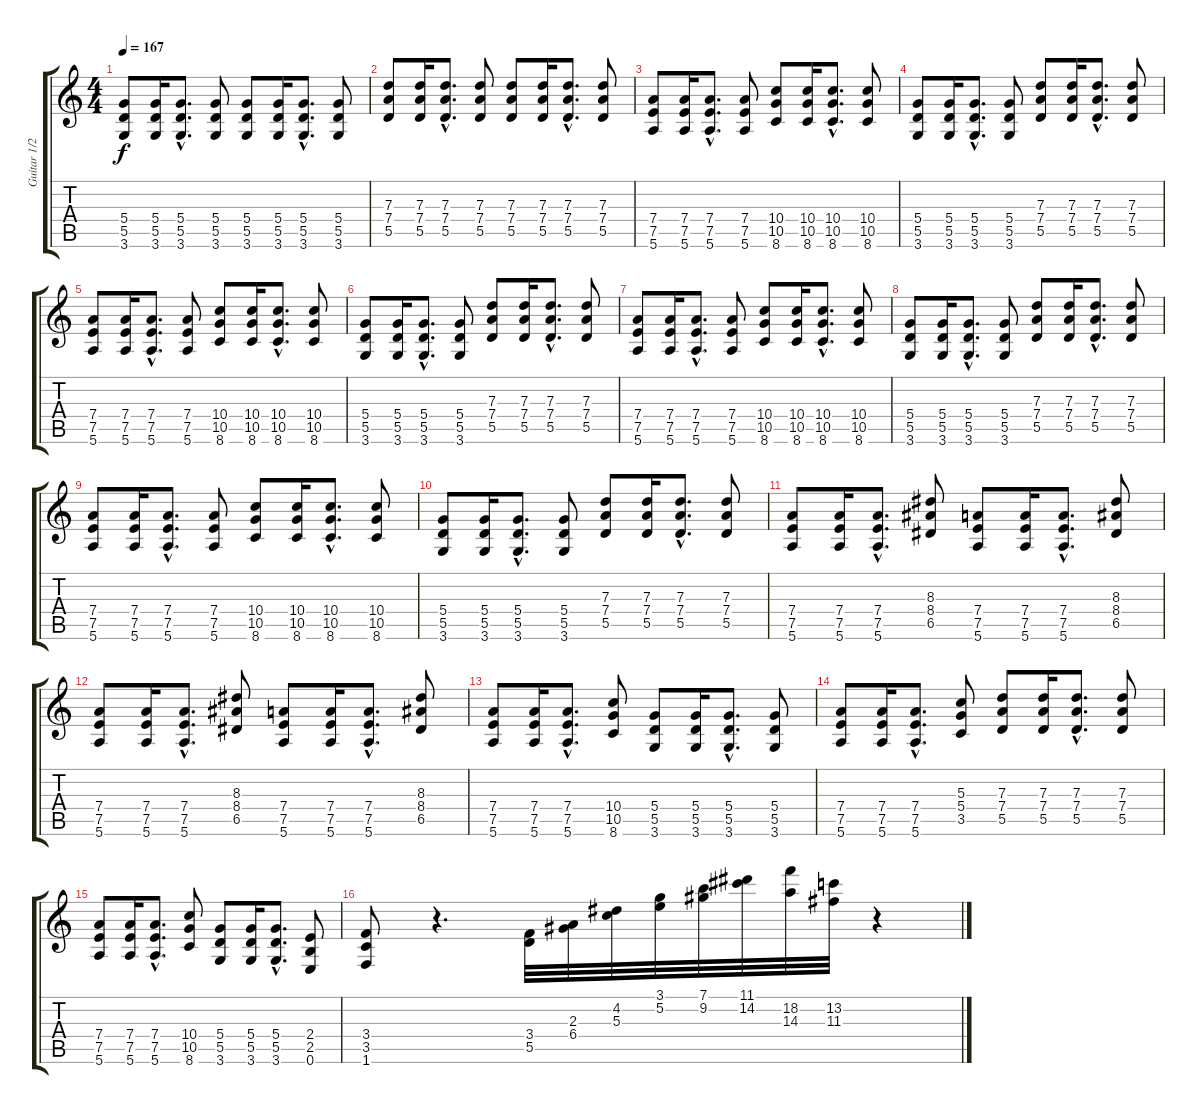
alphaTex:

\track ("Guitar 1/2 - Brett Gurewitz/Greg Hetson" "Guitar 1/2") {instrument distortionguitar}
\staff {score tabs}
\tuning (E4 B3 G3 D3 A2 E2) {hide}
\ts (4 4)
\tempo 167
\clef g2
\ks c
(5.4 5.5 3.6).8{dy f} (5.4 5.5 3.6).16 (5.4{hac} 5.5{hac} 3.6{hac}).8{d} (5.4 5.5 3.6).8 (5.4 5.5 3.6).8 (5.4 5.5 3.6).16 (5.4{hac} 5.5{hac} 3.6{hac}).8{d} (5.4 5.5 3.6).8 |
(7.3 7.4 5.5).8 (7.3 7.4 5.5).16 (7.3{hac} 7.4{hac} 5.5{hac}).8{d} (7.3 7.4 5.5).8 (7.3 7.4 5.5).8 (7.3 7.4 5.5).16 (7.3{hac} 7.4{hac} 5.5{hac}).8{d} (7.3 7.4 5.5).8 |
(7.4 7.5 5.6).8 (7.4 7.5 5.6).16 (7.4{hac} 7.5{hac} 5.6{hac}).8{d} (7.4 7.5 5.6).8 (10.4 10.5 8.6).8 (10.4 10.5 8.6).16 (10.4{hac} 10.5{hac} 8.6{hac}).8{d} (10.4 10.5 8.6).8 |
(5.4 5.5 3.6).8 (5.4 5.5 3.6).16 (5.4{hac} 5.5{hac} 3.6{hac}).8{d} (5.4 5.5 3.6).8 (7.3 7.4 5.5).8 (7.3 7.4 5.5).16 (7.3{hac} 7.4{hac} 5.5{hac}).8{d} (7.3 7.4 5.5).8 |
(7.4 7.5 5.6).8 (7.4 7.5 5.6).16 (7.4{hac} 7.5{hac} 5.6{hac}).8{d} (7.4 7.5 5.6).8 (10.4 10.5 8.6).8 (10.4 10.5 8.6).16 (10.4{hac} 10.5{hac} 8.6{hac}).8{d} (10.4 10.5 8.6).8 |
(5.4 5.5 3.6).8 (5.4 5.5 3.6).16 (5.4{hac} 5.5{hac} 3.6{hac}).8{d} (5.4 5.5 3.6).8 (7.3 7.4 5.5).8 (7.3 7.4 5.5).16 (7.3{hac} 7.4{hac} 5.5{hac}).8{d} (7.3 7.4 5.5).8 |
(7.4 7.5 5.6).8 (7.4 7.5 5.6).16 (7.4{hac} 7.5{hac} 5.6{hac}).8{d} (7.4 7.5 5.6).8 (10.4 10.5 8.6).8 (10.4 10.5 8.6).16 (10.4{hac} 10.5{hac} 8.6{hac}).8{d} (10.4 10.5 8.6).8 |
(5.4 5.5 3.6).8 (5.4 5.5 3.6).16 (5.4{hac} 5.5{hac} 3.6{hac}).8{d} (5.4 5.5 3.6).8 (7.3 7.4 5.5).8 (7.3 7.4 5.5).16 (7.3{hac} 7.4{hac} 5.5{hac}).8{d} (7.3 7.4 5.5).8 |
(7.4 7.5 5.6).8 (7.4 7.5 5.6).16 (7.4{hac} 7.5{hac} 5.6{hac}).8{d} (7.4 7.5 5.6).8 (10.4 10.5 8.6).8 (10.4 10.5 8.6).16 (10.4{hac} 10.5{hac} 8.6{hac}).8{d} (10.4 10.5 8.6).8 |
(5.4 5.5 3.6).8 (5.4 5.5 3.6).16 (5.4{hac} 5.5{hac} 3.6{hac}).8{d} (5.4 5.5 3.6).8 (7.3 7.4 5.5).8 (7.3 7.4 5.5).16 (7.3{hac} 7.4{hac} 5.5{hac}).8{d} (7.3 7.4 5.5).8 |
(7.4 7.5 5.6).8 (7.4 7.5 5.6).16 (7.4{hac} 7.5{hac} 5.6{hac}).8{d} (8.3 8.4 6.5).8 (7.4 7.5 5.6).8 (7.4 7.5 5.6).16 (7.4{hac} 7.5{hac} 5.6{hac}).8{d} (8.3 8.4 6.5).8 |
(7.4 7.5 5.6).8 (7.4 7.5 5.6).16 (7.4{hac} 7.5{hac} 5.6{hac}).8{d} (8.3 8.4 6.5).8 (7.4 7.5 5.6).8 (7.4 7.5 5.6).16 (7.4{hac} 7.5{hac} 5.6{hac}).8{d} (8.3 8.4 6.5).8 |
(7.4 7.5 5.6).8 (7.4 7.5 5.6).16 (7.4{hac} 7.5{hac} 5.6{hac}).8{d} (10.4 10.5 8.6).8 (5.4 5.5 3.6).8 (5.4 5.5 3.6).16 (5.4{hac} 5.5{hac} 3.6{hac}).8{d} (5.4 5.5 3.6).8 |
(7.4 7.5 5.6).8 (7.4 7.5 5.6).16 (7.4{hac} 7.5{hac} 5.6{hac}).8{d} (5.3 5.4 3.5).8 (7.3 7.4 5.5).8 (7.3 7.4 5.5).16 (7.3{hac} 7.4{hac} 5.5{hac}).8{d} (7.3 7.4 5.5).8 |
(7.4 7.5 5.6).8 (7.4 7.5 5.6).16 (7.4{hac} 7.5{hac} 5.6{hac}).8{d} (10.4 10.5 8.6).8 (5.4 5.5 3.6).8 (5.4 5.5 3.6).16 (5.4{hac} 5.5{hac} 3.6{hac}).8{d} (2.4 2.5 0.6).8 |
(3.4 3.5 1.6).8 r.4{d} (3.4 5.5).32 (2.3 6.4).32 (4.2 5.3).32 (3.1 5.2).32 (7.1 9.2).32 (11.1 14.2).32 (18.2 14.3).32 (13.2 11.3).32 r.4
